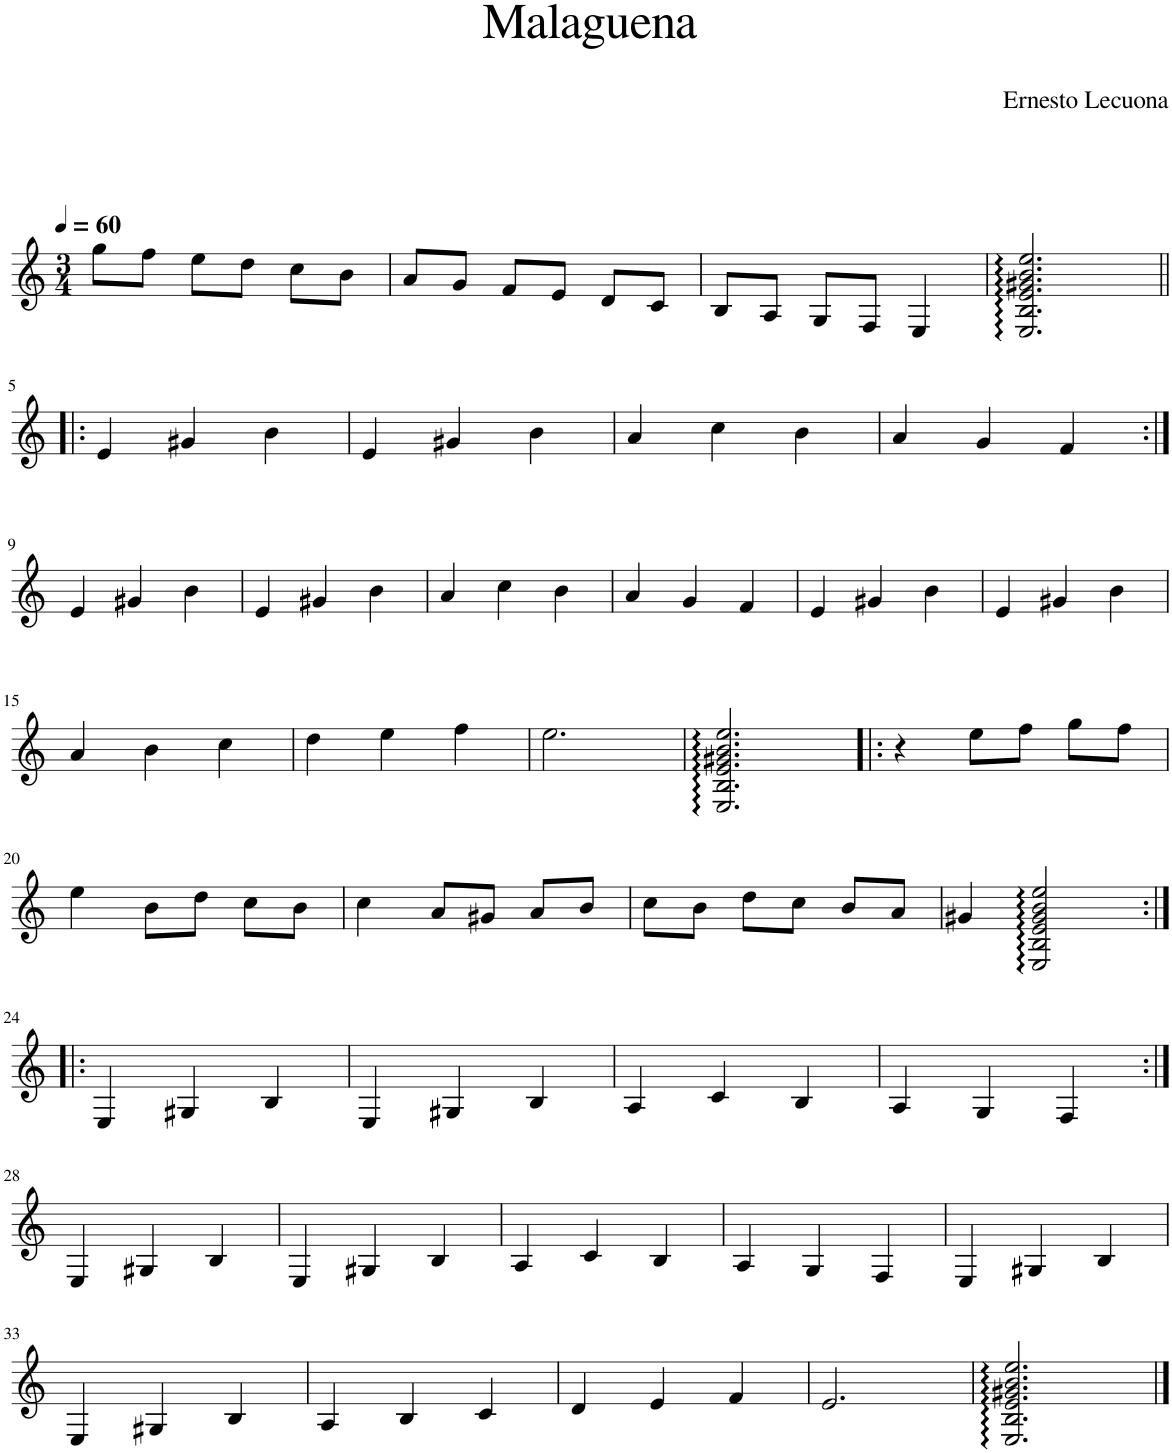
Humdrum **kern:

**kern
*part1
*staff1
*I"Guitar
*I'Guit.
*clefG2
*k[]
*M3/4
*MM60
=1
8gg\L
8ff\J
8ee\L
8dd\J
8cc\L
8b\J
=2
8a/L
8g/J
8f/L
8e/J
8d/L
8c/J
=3
8B/L
8A/J
8G/L
8F/J
4E/
=4
2.E/:: 2.B/:: 2.e/:: 2.g#X/:: 2.b/:: 2.ee/::
!!LO:LB:g=z
=5!|:
4e/
4g#X/
4b\
=6
4e/
4g#X/
4b\
=7
4a/
4cc\
4b\
=8
4a/
4g/
4f/
!!LO:LB:g=z
=9:|!
4e/
4g#X/
4b\
=10
4e/
4g#X/
4b\
=11
4a/
4cc\
4b\
=12
4a/
4g/
4f/
=13
4e/
4g#X/
4b\
=14
4e/
4g#X/
4b\
!!LO:LB:g=z
=15
4a/
4b\
4cc\
=16
4dd\
4ee\
4ff\
=17
2.ee\
=18
2.E/:: 2.B/:: 2.e/:: 2.g#X/:: 2.b/:: 2.ee/::
=19!|:
4r
8ee\L
8ff\J
8gg\L
8ff\J
!!LO:LB:g=z
=20
4ee\
8b\L
8dd\J
8cc\L
8b\J
=21
4cc\
8a/L
8g#X/J
8a/L
8b/J
=22
8cc\L
8b\J
8dd\L
8cc\J
8b/L
8a/J
=23
4g#X/
2E/:: 2B/:: 2e/:: 2g#/:: 2b/:: 2ee/::
!!LO:LB:g=z
=24:|!|:
4E/
4G#X/
4B/
=25
4E/
4G#X/
4B/
=26
4A/
4c/
4B/
=27
4A/
4G/
4F/
!!LO:LB:g=z
=28:|!
4E/
4G#X/
4B/
=29
4E/
4G#X/
4B/
=30
4A/
4c/
4B/
=31
4A/
4G/
4F/
=32
4E/
4G#X/
4B/
!!LO:LB:g=z
=33
4E/
4G#X/
4B/
=34
4A/
4B/
4c/
=35
4d/
4e/
4f/
=36
2.e/
=37
2.E/:: 2.B/:: 2.e/:: 2.g#X/:: 2.b/:: 2.ee/::
==
*-
